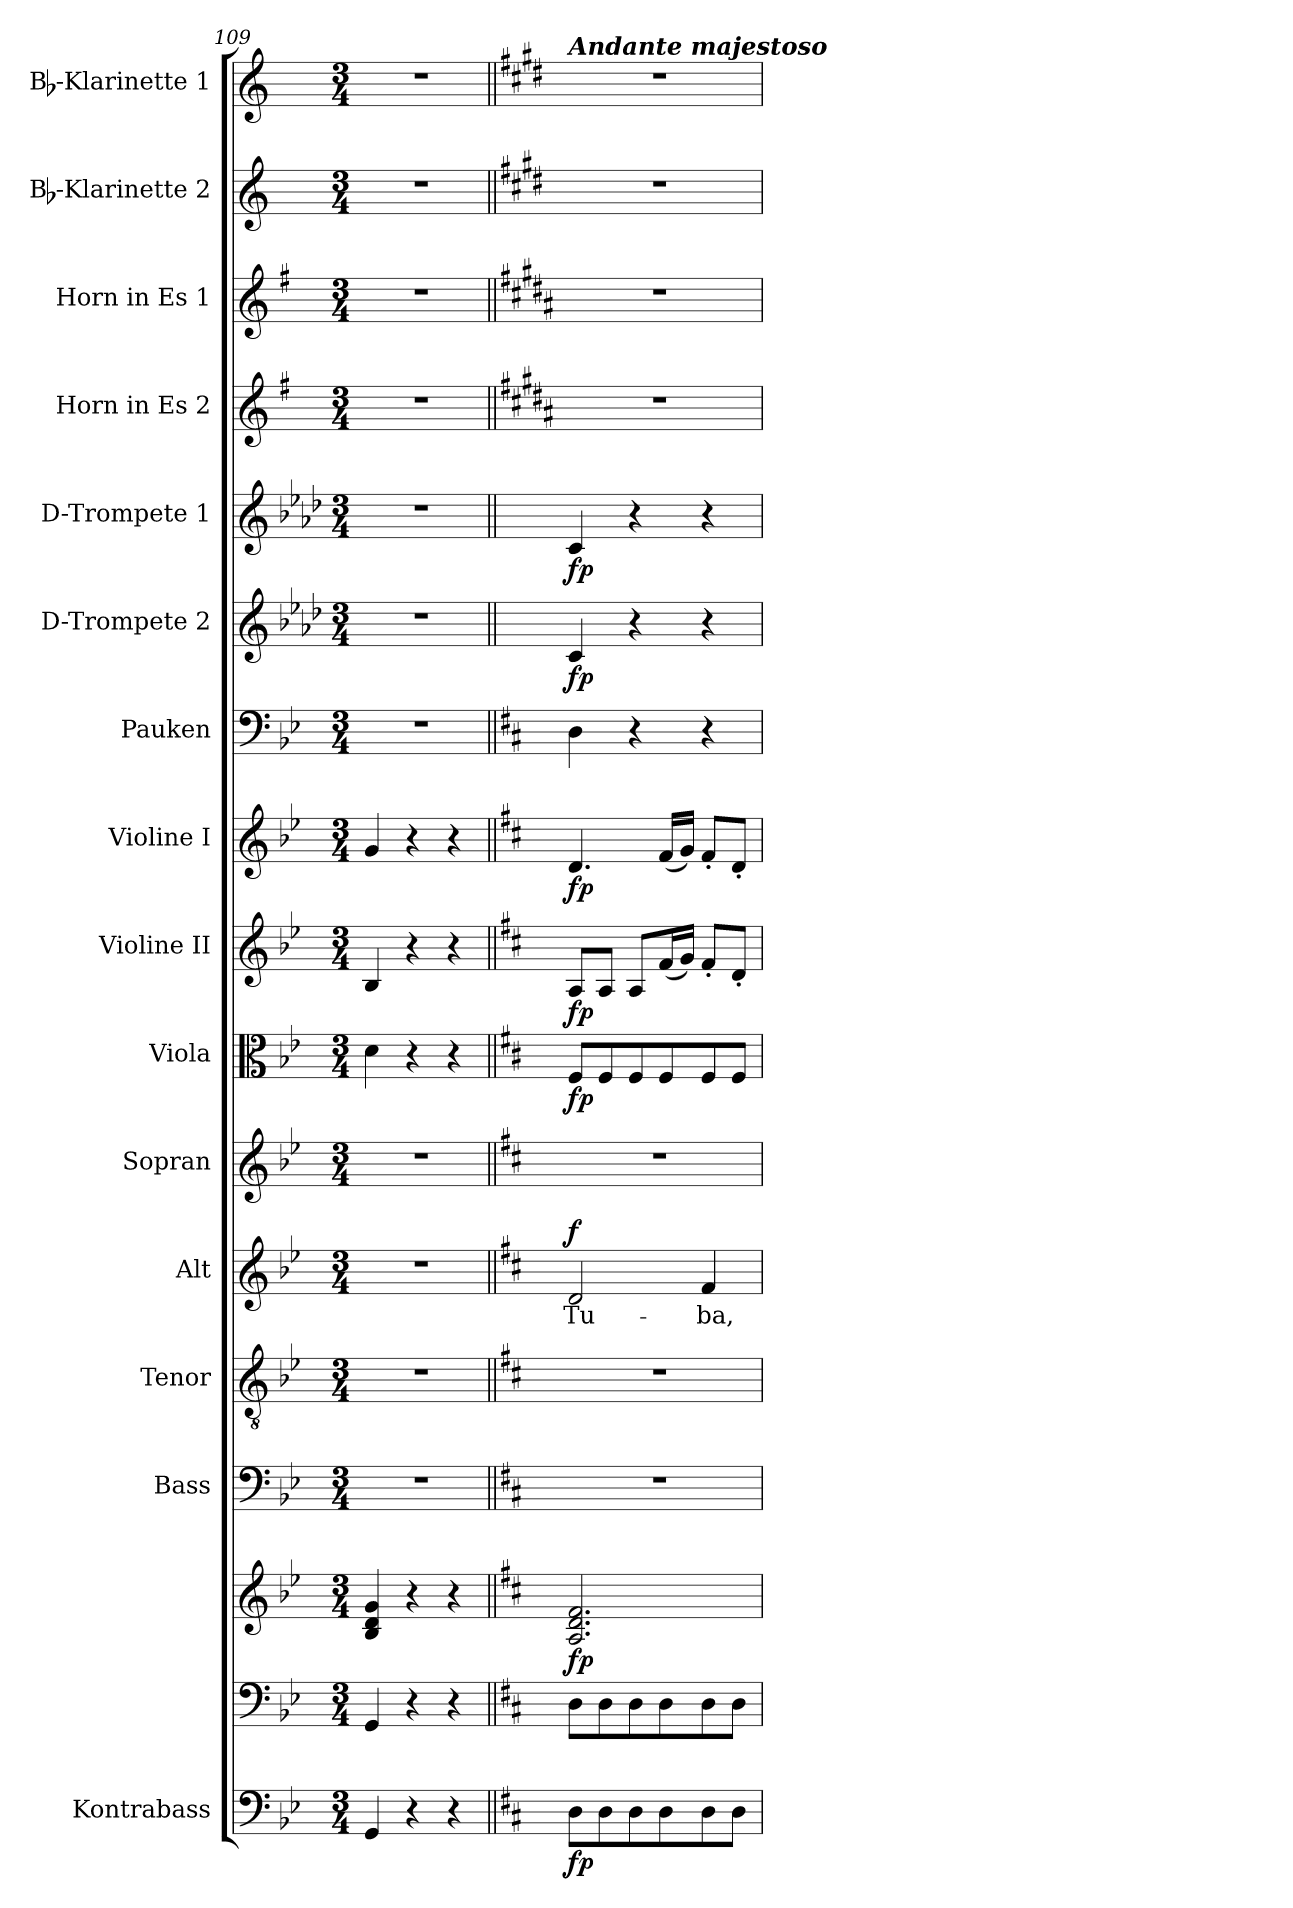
**kern	**dynam	**kern	**kern	**dynam	**kern	**kern	**kern	**text	**dynam	**kern	**kern	**dynam	**kern	**dynam	**kern	**dynam	**kern	**kern	**dynam	**kern	**dynam	**kern	**kern	**kern	**kern
*part16	*part16	*part15	*part15	*part15	*part14	*part13	*part12	*part12	*part12	*part11	*part10	*part10	*part9	*part9	*part8	*part8	*part7	*part6	*part6	*part5	*part5	*part4	*part3	*part2	*part1
*staff17	*staff17	*staff16	*staff15	*staff15/16	*staff14	*staff13	*staff12	*staff12	*staff12	*staff11	*staff10	*staff10	*staff9	*staff9	*staff8	*staff8	*staff7	*staff6	*staff6	*staff5	*staff5	*staff4	*staff3	*staff2	*staff1
*I"Kontrabass	*	*	*	*	*I"Bass	*I"Tenor	*I"Alt	*	*	*I"Sopran	*I"Viola	*	*I"Violine II	*	*I"Violine I	*	*I"Pauken	*I"D-Trompete 2	*	*I"D-Trompete 1	*	*I"Horn in Es 2	*I"Horn in Es 1	*I"Bb-Klarinette 2	*I"Bb-Klarinette 1
*I'Kb.	*	*	*	*	*I'B.	*I'T.	*I'A.	*	*	*I'S.	*I'Vla.	*	*I'Vl. II	*	*I'Vl. I	*	*I'Pk.	*I'D Trp. 2	*	*I'D Trp. 1	*	*	*	*I'Bb Kl. 2	*I'Bb Kl. 1
*clefF4	*	*clefF4	*clefG2	*	*clefF4	*clefGv2	*clefG2	*	*	*clefG2	*clefC3	*	*clefG2	*	*clefG2	*	*clefF4	*clefG2	*	*clefG2	*	*clefG2	*clefG2	*clefG2	*clefG2
*ITrd7c12	*	*	*	*	*	*	*	*	*	*	*	*	*	*	*	*	*	*ITrd-1c-2	*	*ITrd-1c-2	*	*ITrd5c9	*ITrd5c9	*ITrd1c2	*ITrd1c2
*k[b-e-]	*	*k[b-e-]	*k[b-e-]	*	*k[b-e-]	*k[b-e-]	*k[b-e-]	*	*	*k[b-e-]	*k[b-e-]	*	*k[b-e-]	*	*k[b-e-]	*	*k[b-e-]	*k[b-e-]	*	*k[b-e-]	*	*k[b-e-]	*k[b-e-]	*k[b-e-]	*k[b-e-]
*B-:	*	*B-:	*B-:	*	*B-:	*B-:	*B-:	*	*	*B-:	*B-:	*	*B-:	*	*B-:	*	*B-:	*B-:	*	*B-:	*	*B-:	*B-:	*B-:	*B-:
*M3/4	*	*M3/4	*M3/4	*	*M3/4	*M3/4	*M3/4	*	*	*M3/4	*M3/4	*	*M3/4	*	*M3/4	*	*M3/4	*M3/4	*	*M3/4	*	*M3/4	*M3/4	*M3/4	*M3/4
=109	=109	=109	=109	=109	=109	=109	=109	=109	=109	=109	=109	=109	=109	=109	=109	=109	=109	=109	=109	=109	=109	=109	=109	=109	=109
4GGG/	.	4GG/	4B-/ 4d/ 4g/	.	2.r	2.r	2.r	.	.	2.r	4d\	.	4B-/	.	4g/	.	2.r	2.r	.	2.r	.	2.r	2.r	2.r	2.r
4r	.	4r	4r	.	.	.	.	.	.	.	4r	.	4r	.	4r	.	.	.	.	.	.	.	.	.	.
4r	.	4r	4r	.	.	.	.	.	.	.	4r	.	4r	.	4r	.	.	.	.	.	.	.	.	.	.
=110||	=110||	=110||	=110||	=110||	=110||	=110||	=110||	=110||	=110||	=110||	=110||	=110||	=110||	=110||	=110||	=110||	=110||	=110||	=110||	=110||	=110||	=110||	=110||	=110||	=110||
*k[f#c#]	*	*k[f#c#]	*k[f#c#]	*	*k[f#c#]	*k[f#c#]	*k[f#c#]	*	*	*k[f#c#]	*k[f#c#]	*	*k[f#c#]	*	*k[f#c#]	*	*k[f#c#]	*k[f#c#]	*	*k[f#c#]	*	*k[f#c#]	*k[f#c#]	*k[f#c#]	*k[f#c#]
*D:	*	*D:	*D:	*	*D:	*D:	*D:	*	*	*D:	*D:	*	*D:	*	*D:	*	*D:	*D:	*	*D:	*	*D:	*D:	*D:	*D:
!	!	!	!	!	!	!	!	!	!	!	!	!	!	!	!	!	!	!	!	!	!	!	!	!	!LO:TX:a:Bi:t=Andante majestoso
!	!LO:DY:b	!	!	!LO:DY:b	!	!	!	!LO:LY:b	!LO:DY:a	!	!	!LO:DY:b	!	!LO:DY:b	!	!LO:DY:b	!	!	!LO:DY:b	!	!LO:DY:b	!	!	!	!
8DD\L	fp	8D\L	2.A/ 2.d/ 2.f#/	fp	2.r	2.r	2d/	Tu-	f	2.r	8F#/L	fp	8A/L	fp	4.d/	fp	4D\	4d/	fp	4d/	fp	2.r	2.r	2.r	2.r
8DD\	.	8D\	.	.	.	.	.	.	.	.	8F#/	.	8A/J	.	.	.	.	.	.	.	.	.	.	.	.
8DD\	.	8D\	.	.	.	.	.	.	.	.	8F#/	.	8A/L	.	.	.	4r	4r	.	4r	.	.	.	.	.
8DD\	.	8D\	.	.	.	.	.	.	.	.	8F#/	.	(<16f#/L	.	(<16f#/LL	.	.	.	.	.	.	.	.	.	.
.	.	.	.	.	.	.	.	.	.	.	.	.	16g/JJ)	.	16g/JJ)	.	.	.	.	.	.	.	.	.	.
!	!	!	!	!	!	!	!	!LO:LY:b	!	!	!	!	!	!	!	!	!	!	!	!	!	!	!	!	!
8DD\	.	8D\	.	.	.	.	4f#/	-ba,	.	.	8F#/	.	8f#'</L	.	8f#'</L	.	4r	4r	.	4r	.	.	.	.	.
8DD\J	.	8D\J	.	.	.	.	.	.	.	.	8F#/J	.	8d'</J	.	8d'</J	.	.	.	.	.	.	.	.	.	.
=	=	=	=	=	=	=	=	=	=	=	=	=	=	=	=	=	=	=	=	=	=	=	=	=	=
*-	*-	*-	*-	*-	*-	*-	*-	*-	*-	*-	*-	*-	*-	*-	*-	*-	*-	*-	*-	*-	*-	*-	*-	*-	*-
